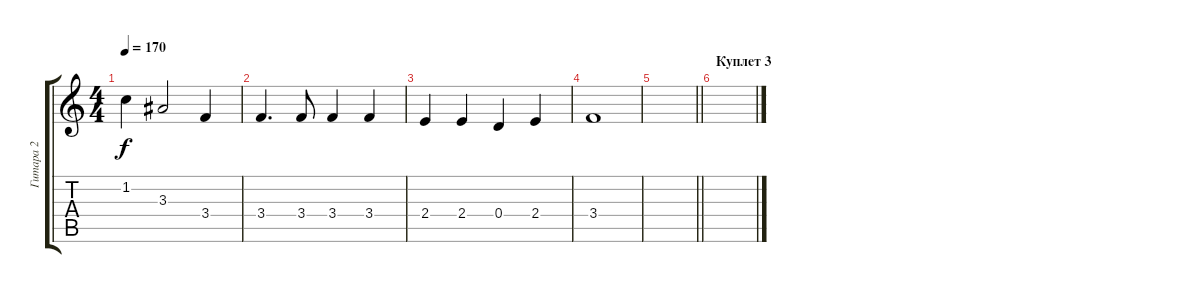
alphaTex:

\track ("Гитара 2" "Гитара 2") {instrument overdrivenguitar}
\staff {score tabs}
\tuning (E4 B3 G3 D3 A2 E2) {hide}
\ts (4 4)
\tempo 170
\clef g2
\ks c
1.2.4{dy f} 3.3.2 3.4.4 |
3.4.4{d} 3.4.8 3.4.4 3.4.4 |
2.4.4 2.4.4 0.4.4 2.4.4 |
3.4.1 |
\barLineRight lightlight
|
\section ("" "Куплет 3")
